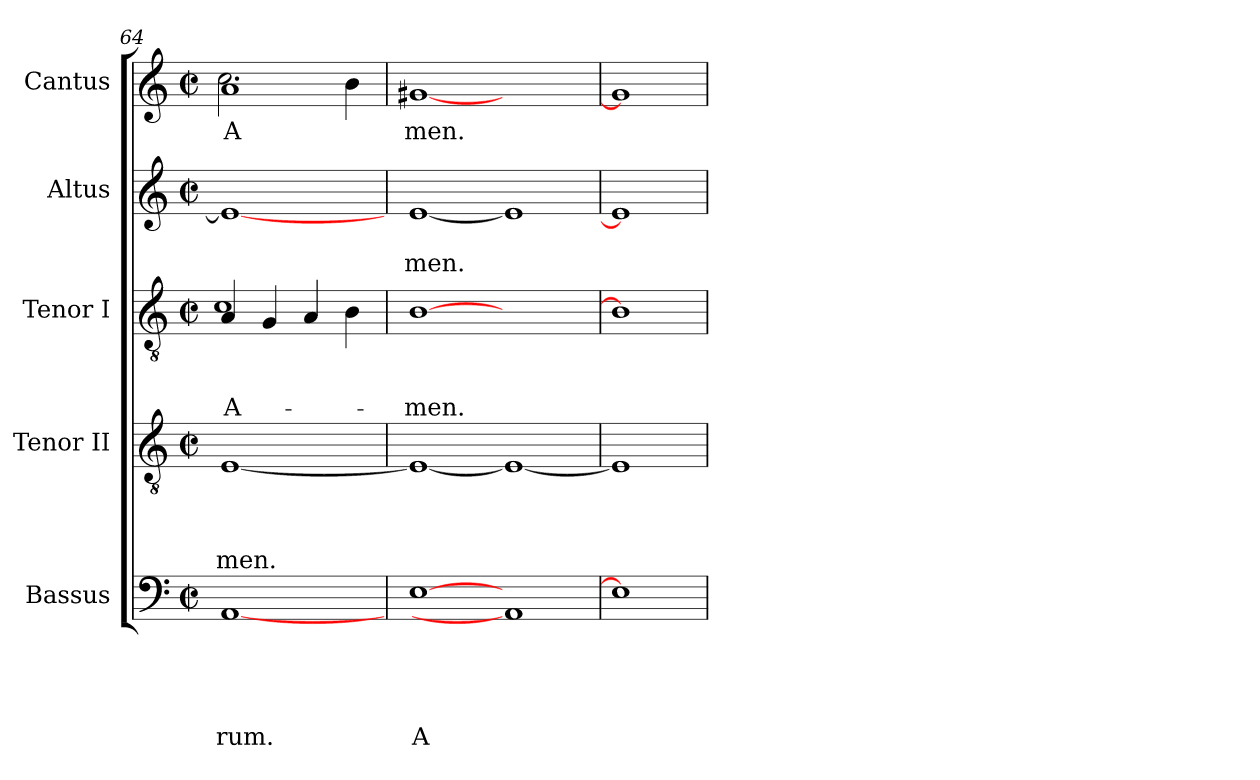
**kern	**text	**text	**text	**text	**text	**kern	**text	**text	**text	**text	**kern	**text	**text	**text	**kern	**text	**text	**kern	**text
*part5	*part5	*part5	*part5	*part5	*part5	*part4	*part4	*part4	*part4	*part4	*part3	*part3	*part3	*part3	*part2	*part2	*part2	*part1	*part1
*staff5	*staff5	*staff5	*staff5	*staff5	*staff5	*staff4	*staff4	*staff4	*staff4	*staff4	*staff3	*staff3	*staff3	*staff3	*staff2	*staff2	*staff2	*staff1	*staff1
*I"Bassus	*	*	*	*	*	*I"Tenor II	*	*	*	*	*I"Tenor I	*	*	*	*I"Altus	*	*	*I"Cantus	*
*clefF4	*	*	*	*	*	*clefGv2	*	*	*	*	*clefGv2	*	*	*	*clefG2	*	*	*clefG2	*
*k[]	*	*	*	*	*	*k[]	*	*	*	*	*k[]	*	*	*	*k[]	*	*	*k[]	*
*C:	*	*	*	*	*	*C:	*	*	*	*	*C:	*	*	*	*C:	*	*	*C:	*
*M2/2	*	*	*	*	*	*M2/2	*	*	*	*	*M2/2	*	*	*	*M2/2	*	*	*M2/2	*
*met(c|)	*	*	*	*	*	*met(c|)	*	*	*	*	*met(c|)	*	*	*	*met(c|)	*	*	*met(c|)	*
=64	=64	=64	=64	=64	=64	=64	=64	=64	=64	=64	=64	=64	=64	=64	=64	=64	=64	=64	=64
!	!	!	!	!	!LO:LY:b	!	!	!	!	!LO:LY:b	!	!	!	!LO:LY:b	!	!	!	!	!LO:LY:b
*	*	*	*	*	*	*	*	*	*	*	*^	*	*	*	*	*	*	*^	*
[1AA	.	.	.	.	rum.	[<1E	.	.	.	-men.	4A/	1c	.	.	-A-	1e_	.	.	1a	2.cc\	A
.	.	.	.	.	.	.	.	.	.	.	4G/	.	.	.	.	.	.	.	.	.	.
.	.	.	.	.	.	.	.	.	.	.	4A/	.	.	.	.	.	.	.	.	.	.
.	.	.	.	.	.	.	.	.	.	.	4B\	.	.	.	.	.	.	.	.	4b\	.
*	*	*	*	*	*	*	*	*	*	*	*v	*v	*	*	*	*	*	*	*	*	*
=65	=65	=65	=65	=65	=65	=65	=65	=65	=65	=65	=65	=65	=65	=65	=65	=65	=65	=65	=65	=65
!	!	!	!	!	!LO:LY:b	!	!	!	!	!	!	!	!	!LO:LY:b	!	!	!LO:LY:b	!	!	!LO:LY:b
*	*	*	*	*	*	*	*	*	*	*	*	*	*	*	*	*	*	*v	*v	*
[1E	.	.	.	.	A	1E_	.	.	.	.	[1B	.	.	-men.	[1e	.	-men.	[1g#X	men.
1AA]	.	.	.	.	.	1E_	.	.	.	.	1ryy	.	.	.	1e]	.	.	1ryy	.
=66	=66	=66	=66	=66	=66	=66	=66	=66	=66	=66	=66	=66	=66	=66	=66	=66	=66	=66	=66
1E]	.	.	.	.	.	1E]	.	.	.	.	1B]	.	.	.	1e]	.	.	1g#]	.
=	=	=	=	=	=	=	=	=	=	=	=	=	=	=	=	=	=	=	=
*-	*-	*-	*-	*-	*-	*-	*-	*-	*-	*-	*-	*-	*-	*-	*-	*-	*-	*-	*-
